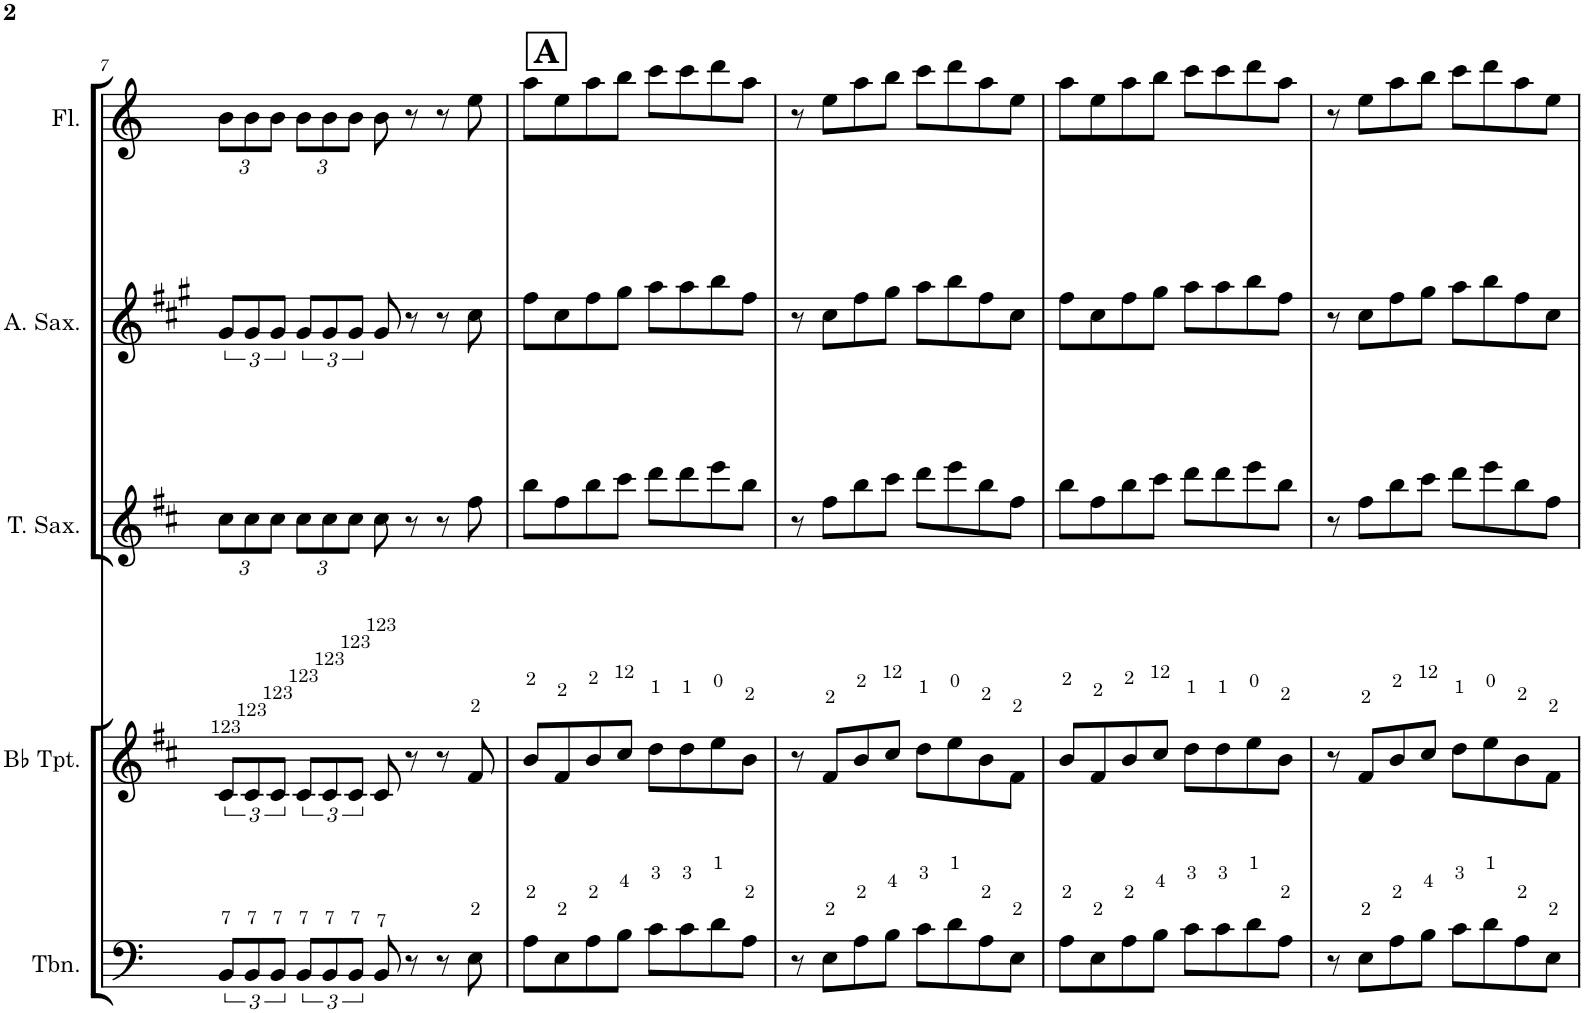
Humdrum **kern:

**kern	**kern	**kern	**kern	**kern
*part5	*part4	*part3	*part2	*part1
*staff5	*staff4	*staff3	*staff2	*staff1
*I"Trombone	*I"Bb Trumpet	*I"Tenor Saxophone	*I"Alto Saxophone	*I"Flute
*I'Tbn.	*I'Bb Tpt.	*I'T. Sax.	*I'A. Sax.	*I'Fl.
!!LO:PB:g=z
*clefF4	*clefG2	*clefG2	*clefG2	*clefG2
*	*Trd1c2	*Trd8c14	*Trd5c9	*
*k[]	*k[f#c#]	*k[f#c#]	*k[f#c#g#]	*k[]
*M4/4	*M4/4	*M4/4	*M4/4	*M4/4
*	*	*Xbrackettup	*	*Xbrackettup
=7	=7	=7	=7	=7
12BB/L	12c#/L	12cc#\L	12g#/L	12b\L
12BB/	12c#/	12cc#\	12g#/	12b\
12BB/J	12c#/J	12cc#\J	12g#/J	12b\J
12BB/L	12c#/L	12cc#\L	12g#/L	12b\L
12BB/	12c#/	12cc#\	12g#/	12b\
12BB/J	12c#/J	12cc#\J	12g#/J	12b\J
8BB/	8c#/	8cc#\	8g#/	8b\
8r	8r	8r	8r	8r
8r	8r	8r	8r	8r
8E\	8f#/	8ff#\	8cc#\	8ee\
!!LO:REH:place=s1:a:B:cj:fs=14:t=A
=8	=8	=8	=8	=8
8A\L	8b/L	8bb\L	8ff#\L	8aa\L
8E\	8f#/	8ff#\	8cc#\	8ee\
8A\	8b/	8bb\	8ff#\	8aa\
8B\J	8cc#/J	8ccc#\J	8gg#\J	8bb\J
8c\L	8dd\L	8ddd\L	8aa\L	8ccc\L
8c\	8dd\	8ddd\	8aa\	8ccc\
8d\	8ee\	8eee\	8bb\	8ddd\
8A\J	8b\J	8bb\J	8ff#\J	8aa\J
=9	=9	=9	=9	=9
8r	8r	8r	8r	8r
8E\L	8f#/L	8ff#\L	8cc#\L	8ee\L
8A\	8b/	8bb\	8ff#\	8aa\
8B\J	8cc#/J	8ccc#\J	8gg#\J	8bb\J
8c\L	8dd\L	8ddd\L	8aa\L	8ccc\L
8d\	8ee\	8eee\	8bb\	8ddd\
8A\	8b\	8bb\	8ff#\	8aa\
8E\J	8f#\J	8ff#\J	8cc#\J	8ee\J
=10	=10	=10	=10	=10
8A\L	8b/L	8bb\L	8ff#\L	8aa\L
8E\	8f#/	8ff#\	8cc#\	8ee\
8A\	8b/	8bb\	8ff#\	8aa\
8B\J	8cc#/J	8ccc#\J	8gg#\J	8bb\J
8c\L	8dd\L	8ddd\L	8aa\L	8ccc\L
8c\	8dd\	8ddd\	8aa\	8ccc\
8d\	8ee\	8eee\	8bb\	8ddd\
8A\J	8b\J	8bb\J	8ff#\J	8aa\J
=11	=11	=11	=11	=11
8r	8r	8r	8r	8r
8E\L	8f#/L	8ff#\L	8cc#\L	8ee\L
8A\	8b/	8bb\	8ff#\	8aa\
8B\J	8cc#/J	8ccc#\J	8gg#\J	8bb\J
8c\L	8dd\L	8ddd\L	8aa\L	8ccc\L
8d\	8ee\	8eee\	8bb\	8ddd\
8A\	8b\	8bb\	8ff#\	8aa\
8E\J	8f#\J	8ff#\J	8cc#\J	8ee\J
=	=	=	=	=
*-	*-	*-	*-	*-
